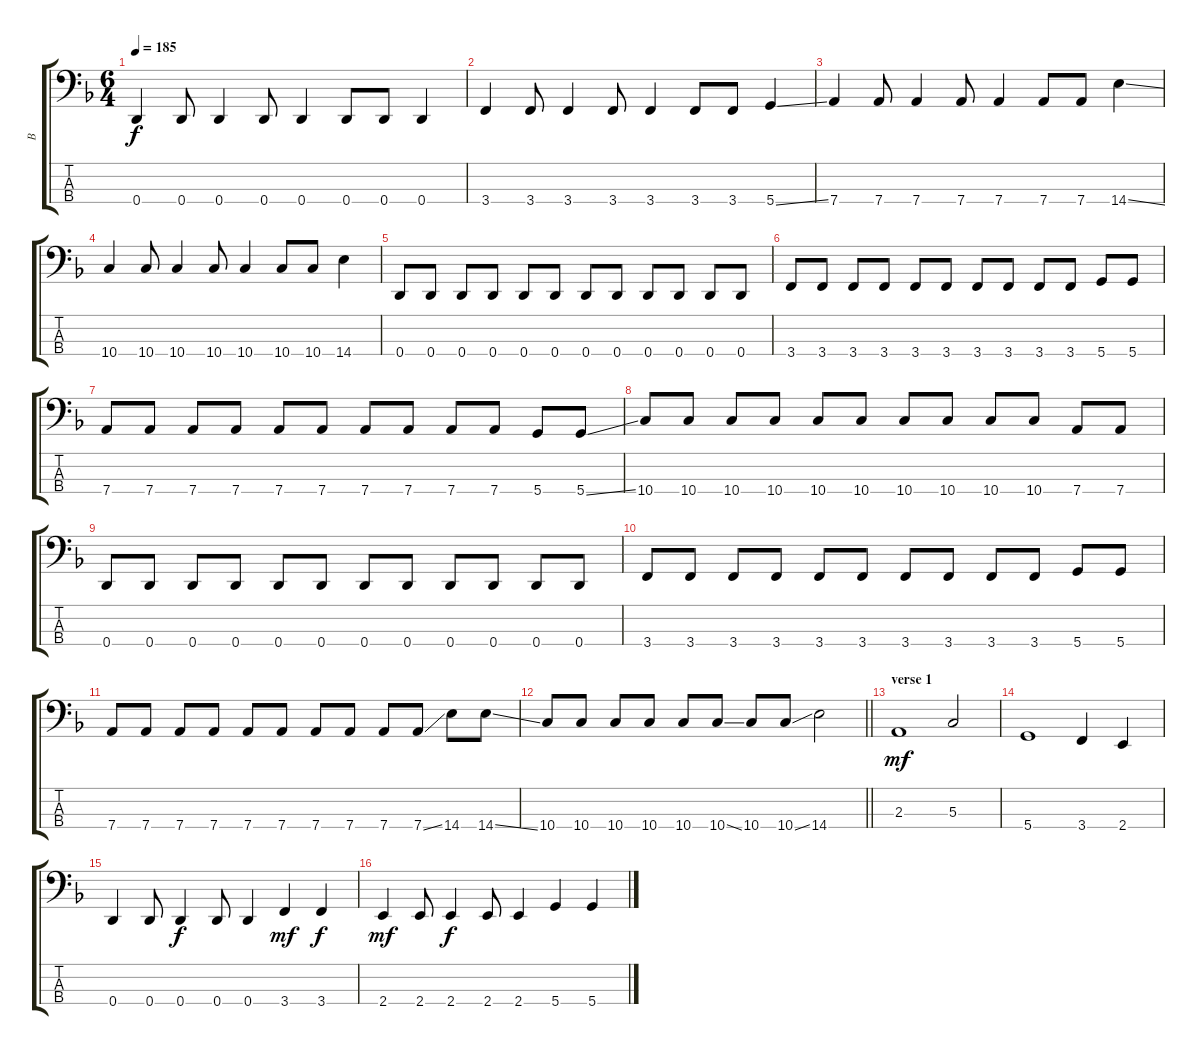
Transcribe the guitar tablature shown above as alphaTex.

\track ("B" "B") {instrument electricbassfinger}
\staff {score tabs}
\tuning (F2 C2 G1 D1) {hide}
\ts (6 4)
\tempo 185
\clef f4
\ks dminor
0.4.4{dy f} 0.4.8 0.4.4 0.4.8 0.4.4 0.4.8 0.4.8 0.4.4 |
3.4.4 3.4.8 3.4.4 3.4.8 3.4.4 3.4.8 3.4.8 5.4{ss}.4 |
7.4.4 7.4.8 7.4.4 7.4.8 7.4.4 7.4.8 7.4.8 14.4{ss}.4 |
10.4.4 10.4.8 10.4.4 10.4.8 10.4.4 10.4.8 10.4.8 14.4.4 |
0.4.8 0.4.8 0.4.8 0.4.8 0.4.8 0.4.8 0.4.8 0.4.8 0.4.8 0.4.8 0.4.8 0.4.8 |
3.4.8 3.4.8 3.4.8 3.4.8 3.4.8 3.4.8 3.4.8 3.4.8 3.4.8 3.4.8 5.4.8 5.4.8 |
7.4.8 7.4.8 7.4.8 7.4.8 7.4.8 7.4.8 7.4.8 7.4.8 7.4.8 7.4.8 5.4.8 5.4{ss}.8 |
10.4.8 10.4.8 10.4.8 10.4.8 10.4.8 10.4.8 10.4.8 10.4.8 10.4.8 10.4.8 7.4.8 7.4.8 |
0.4.8 0.4.8 0.4.8 0.4.8 0.4.8 0.4.8 0.4.8 0.4.8 0.4.8 0.4.8 0.4.8 0.4.8 |
3.4.8 3.4.8 3.4.8 3.4.8 3.4.8 3.4.8 3.4.8 3.4.8 3.4.8 3.4.8 5.4.8 5.4.8 |
7.4.8 7.4.8 7.4.8 7.4.8 7.4.8 7.4.8 7.4.8 7.4.8 7.4.8 7.4{ss}.8 14.4.8 14.4{ss}.8 |
\barLineRight lightlight
10.4.8 10.4.8 10.4.8 10.4.8 10.4.8 10.4{ss}.8 10.4.8 10.4{ss}.8 14.4.2 |
\section ("" "verse 1")
2.3.1{dy mf} 5.3.2 |
5.4.1 3.4.4 2.4.4 |
0.4.4 0.4.8 0.4.4{dy f} 0.4.8 0.4.4 3.4.4{dy mf} 3.4.4{dy f} |
2.4.4{dy mf} 2.4.8 2.4.4{dy f} 2.4.8 2.4.4 5.4.4 5.4.4
